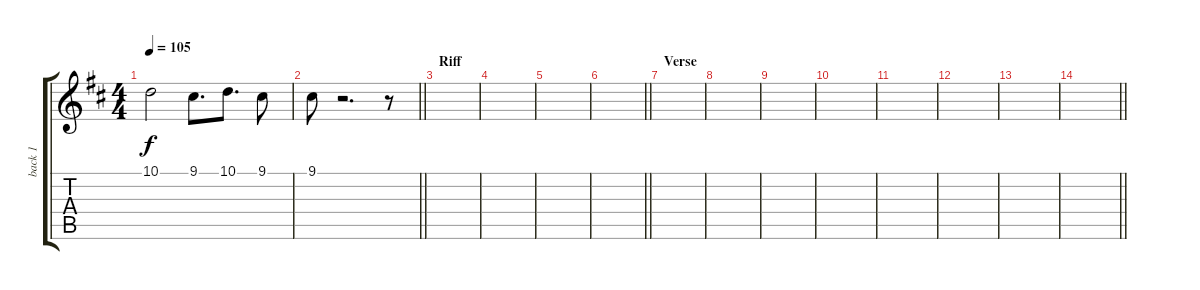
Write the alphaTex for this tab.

\track ("back 1" "back 1") {instrument musicbox}
\staff {score tabs}
\tuning (E4 B3 G3 D3 A2 E2) {hide}
\ts (4 4)
\tempo 105
\clef g2
\ks bminor
10.1.2{dy f} 9.1.8{d} 10.1.8{d} 9.1.8 |
\barLineRight lightlight
9.1.8 r.2{d} r.8 |
\section ("" "Riff")
|
|
|
\barLineRight lightlight
|
\section ("" "Verse")
|
|
|
|
|
|
|
\barLineRight lightlight
